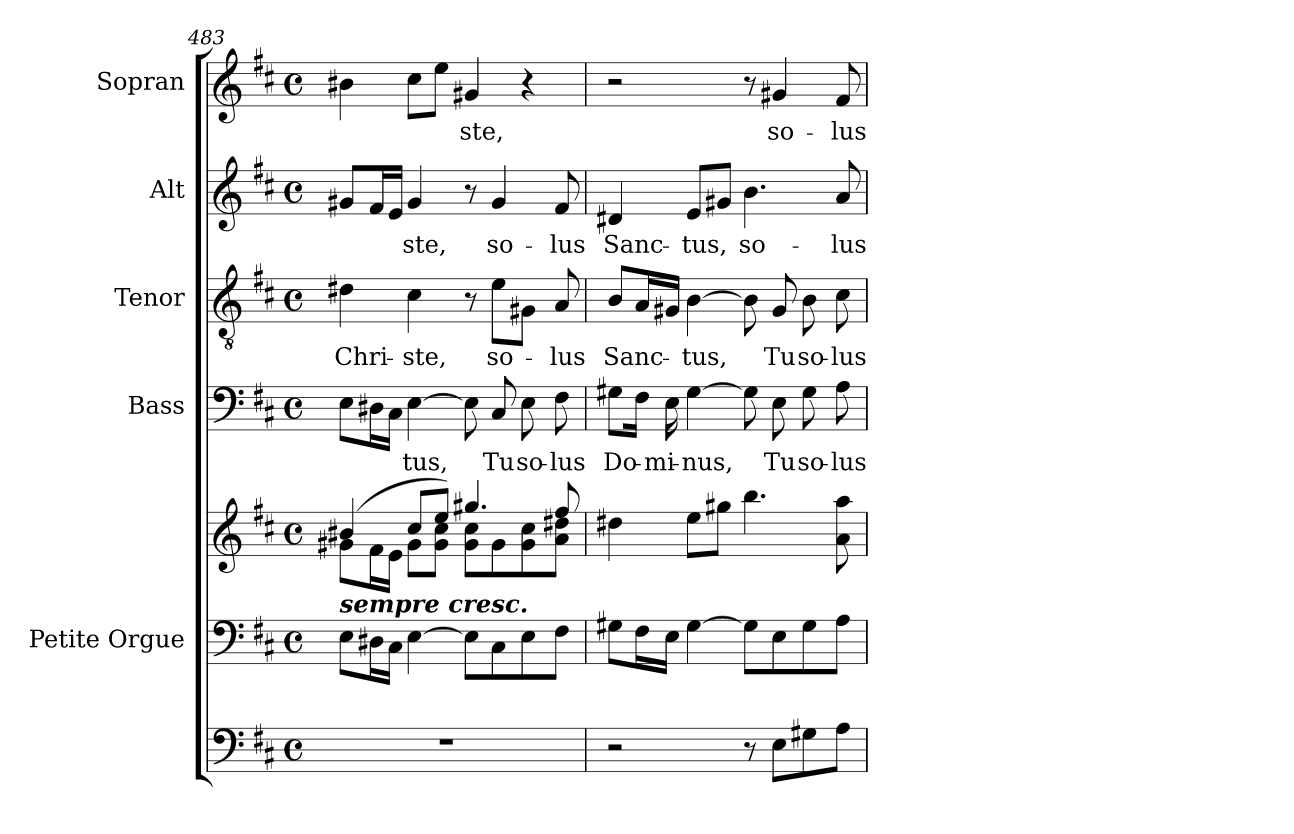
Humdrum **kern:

**kern	**kern	**kern	**kern	**text	**kern	**text	**kern	**text	**kern	**text
*part6	*part5	*part5	*part4	*part4	*part3	*part3	*part2	*part2	*part1	*part1
*staff7	*staff6	*staff5	*staff4	*staff4	*staff3	*staff3	*staff2	*staff2	*staff1	*staff1
*	*I"Petite Orgue	*	*I"Bass	*	*I"Tenor	*	*I"Alt	*	*I"Sopran	*
*	*I'Org. 1	*	*I'B.	*	*I'T.	*	*I'A.	*	*I'S.	*
*clefF4	*clefF4	*clefG2	*clefF4	*	*clefGv2	*	*clefG2	*	*clefG2	*
*k[f#c#]	*k[f#c#]	*k[f#c#]	*k[f#c#]	*	*k[f#c#]	*	*k[f#c#]	*	*k[f#c#]	*
*D:	*D:	*D:	*D:	*	*D:	*	*D:	*	*D:	*
*M4/4	*M4/4	*M4/4	*M4/4	*	*M4/4	*	*M4/4	*	*M4/4	*
*met(c)	*met(c)	*met(c)	*met(c)	*	*met(c)	*	*met(c)	*	*met(c)	*
=483	=483	=483	=483	=483	=483	=483	=483	=483	=483	=483
*	*	*^	*	*	*	*	*	*	*	*
!	!	!LO:TX:b:Bi:t=sempre cresc.	!	!	!	!	!	!	!	!	!
!	!	!	!	!	!	!	!LO:LY:b	!	!	!	!
1r	8E\L	(4b#X/	8g#X\L	8E\L	.	4d#X\	Chri-	8g#X/L	.	4b#X\	.
.	16D#X\L	.	16f#\L	16D#X\L	.	.	.	16f#/L	.	.	.
.	16C#\JJ	.	16e\JJ	16C#\JJ	.	.	.	16e/JJ	.	.	.
!	!	!	!	!	!LO:LY:b	!	!LO:LY:b	!	!LO:LY:b	!	!
.	[4E\	8cc#/L	8g#\L	[4E\	-tus,	4c#\	-ste,	4g#/	-ste,	8cc#\L	.
.	.	8ee/J)	8g#\ 8cc#\J	.	.	.	.	.	.	8ee\J	.
!	!	!	!	!	!	!	!	!	!	!	!LO:LY:b
.	8E\L]	4.gg#X/	8g#\ 8cc#\L	8E\]	.	8r	.	8r	.	4g#X/	-ste,
!	!	!	!	!	!LO:LY:b	!	!LO:LY:b	!	!LO:LY:b	!	!
.	8C#\	.	8g#\	8C#/	Tu	8e\L	so-	4g#/	so-	.	.
!	!	!	!	!	!LO:LY:b	!	!	!	!	!	!
.	8E\	.	8g#\ 8cc#\	8E\	so-	8G#X\J	.	.	.	4r	.
!	!	!	!	!	!LO:LY:b	!	!LO:LY:b	!	!LO:LY:b	!	!
.	8F#\J	8ff#/	8a\ 8dd#X\J	8F#\	-lus	8A/	-lus	8f#/	-lus	.	.
!!LO:LB:g=z
=484	=484	=484	=484	=484	=484	=484	=484	=484	=484	=484	=484
!	!	!	!	!	!LO:LY:b	!	!LO:LY:b	!	!LO:LY:b	!	!
*	*	*v	*v	*	*	*	*	*	*	*	*
2r	8G#X\L	4dd#X\	8G#X\L	Do-	8B/L	Sanc-	4d#X/	Sanc-	2r	.
.	16F#\L	.	16F#\Jk	.	16A/L	.	.	.	.	.
!	!	!	!	!LO:LY:b	!	!	!	!	!	!
.	16E\JJ	.	16E\	-mi-	16G#X/JJ	.	.	.	.	.
!	!	!	!	!LO:LY:b	!	!LO:LY:b	!	!LO:LY:b	!	!
.	[4G#\	8ee\L	[4G#\	-nus,	[4B\	-tus,	8e/L	-tus,	.	.
.	.	8gg#X\J	.	.	.	.	8g#X/J	.	.	.
!	!	!	!	!	!	!	!	!LO:LY:b	!	!
8r	8G#\L]	4.bb\	8G#\]	.	8B\]	.	4.b\	so-	8r	.
!	!	!	!	!LO:LY:b	!	!LO:LY:b	!	!	!	!LO:LY:b
8E\L	8E\	.	8E\	Tu	8G#/	Tu	.	.	4g#X/	so-
!	!	!	!	!LO:LY:b	!	!LO:LY:b	!	!	!	!
8G#X\	8G#\	.	8G#\	so-	8B\	so-	.	.	.	.
!	!	!	!	!LO:LY:b	!	!LO:LY:b	!	!LO:LY:b	!	!LO:LY:b
8A\J	8A\J	8a\ 8aa\	8A\	-lus	8c#\	-lus	8a/	-lus	8f#/	-lus
=	=	=	=	=	=	=	=	=	=	=
*-	*-	*-	*-	*-	*-	*-	*-	*-	*-	*-
